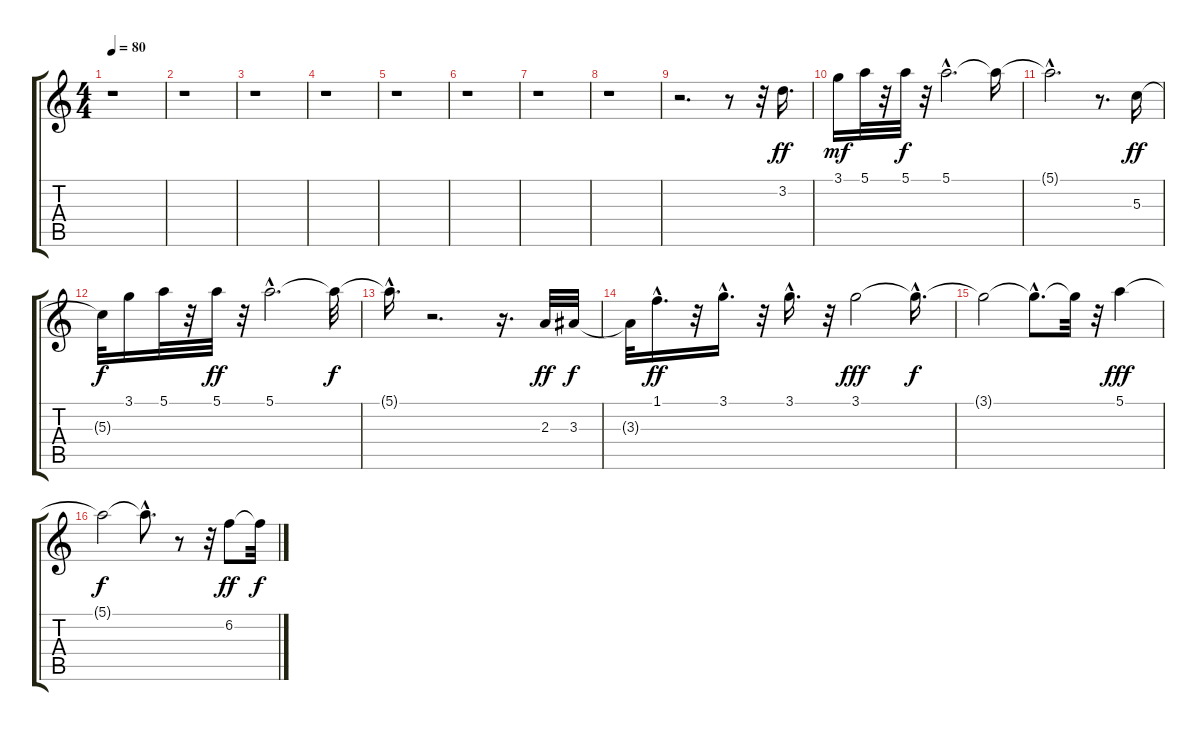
\track "" {instrument distortionguitar}
\staff {score tabs}
\tuning (E4 B3 G3 D3 A2 E2) {hide}
\ts (4 4)
\tempo 80
\clef g2
\ks c
r.1{dy ff instrument distortionguitar} |
r.1 |
r.1 |
r.1 |
r.1 |
r.1 |
r.1 |
r.1 |
r.2{d} r.8 r.32 3.2.16{d balance 8} |
3.1.16{dy mf} 5.1.32 r.32 5.1.32{dy f} r.32 5.1{hac}.2{d} 5.1{t}.16 |
5.1{hac t}.2{d} r.8{d} 5.3.16{dy ff} |
5.3{t}.32{dy f} 3.1.16 5.1.32 r.32 5.1.32{dy ff} r.32 5.1{hac}.2{d} 5.1{t}.32{dy f} |
5.1{hac t}.16{d} r.2{d} r.16{d} 2.3.32{dy ff} 3.3.32{dy f} |
3.3{t}.32 1.1{hac}.16{d dy ff} r.32 3.1{hac}.16{d} r.32 3.1{hac}.16{d} r.32 3.1.2{dy fff} 3.1{hac t}.16{d dy f} |
3.1{t}.2 3.1{hac t}.8{d} 3.1{t}.32 r.32 5.1.4{dy fff} |
5.1{t}.2{dy f} 5.1{hac t}.8{d} r.8 r.32 6.2.8{dy ff} 6.2{t}.32{dy f}
